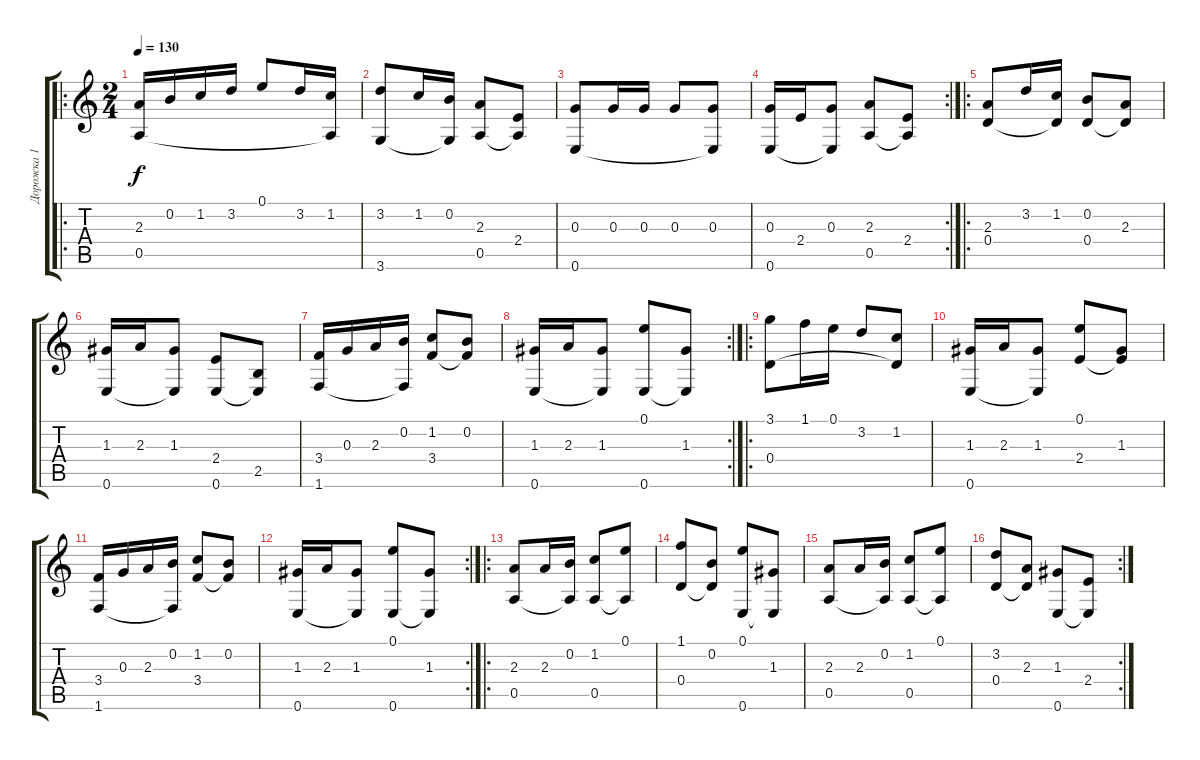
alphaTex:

\track ("Дорожка 1" "Дорожка 1") {instrument acousticguitarnylon}
\staff {score tabs}
\tuning (E4 B3 G3 D3 A2 E2) {hide}
\ro
\ts (2 4)
\tempo 130
\clef g2
\ks aminor
(2.3 0.5).16{dy f} 0.2.16 1.2.16 3.2.16 0.1.8 3.2.16 (1.2 0.5{t}).16 |
(3.2 3.6).8 1.2.16 (0.2 3.6{t}).16 (2.3 0.5).8 (2.4 0.5{t}).8 |
(0.3 0.6).8 0.3.16 0.3.16 0.3.8 (0.3 0.6{t}).8 |
\rc 2
(0.3 0.6).16 2.4.16 (0.3 0.6{t}).8 (2.3 0.5).8 (2.4 0.5{t}).8 |
\ro
(2.3 0.4).8 3.2.16 (1.2 0.4{t}).16 (0.2 0.4).8 (2.3 0.4{t}).8 |
(1.3 0.6).16 2.3.16 (1.3 0.6{t}).8 (2.4 0.6).8 (2.5 0.6{t}).8 |
(3.4 1.6).16 0.3.16 2.3.16 (0.2 1.6{t}).16 (1.2 3.4).8 (0.2 3.4{t}).8 |
\rc 2
(1.3 0.6).16 2.3.16 (1.3 0.6{t}).8 (0.1 0.6).8 (1.3 0.6{t}).8 |
\ro
(3.1 0.4).8 1.1.16 0.1.16 3.2.8 (1.2 0.4{t}).8 |
(1.3 0.6).16 2.3.16 (1.3 0.6{t}).8 (0.1 2.4).8 (1.3 2.4{t}).8 |
(3.4 1.6).16 0.3.16 2.3.16 (0.2 1.6{t}).16 (1.2 3.4).8 (0.2 3.4{t}).8 |
\rc 2
(1.3 0.6).16 2.3.16 (1.3 0.6{t}).8 (0.1 0.6).8 (1.3 0.6{t}).8 |
\ro
(2.3 0.5).8 2.3.16 (0.2 0.5{t}).16 (1.2 0.5).8 (0.1 0.5{t}).8 |
(1.1 0.4).8 (0.2 0.4{t}).8 (0.1 0.6).8 (1.3 0.6{t}).8 |
(2.3 0.5).8 2.3.16 (0.2 0.5{t}).16 (1.2 0.5).8 (0.1 0.5{t}).8 |
\rc 2
(3.2 0.4).8 (2.3 0.4{t}).8 (1.3 0.6).8 (2.4 0.6{t}).8
